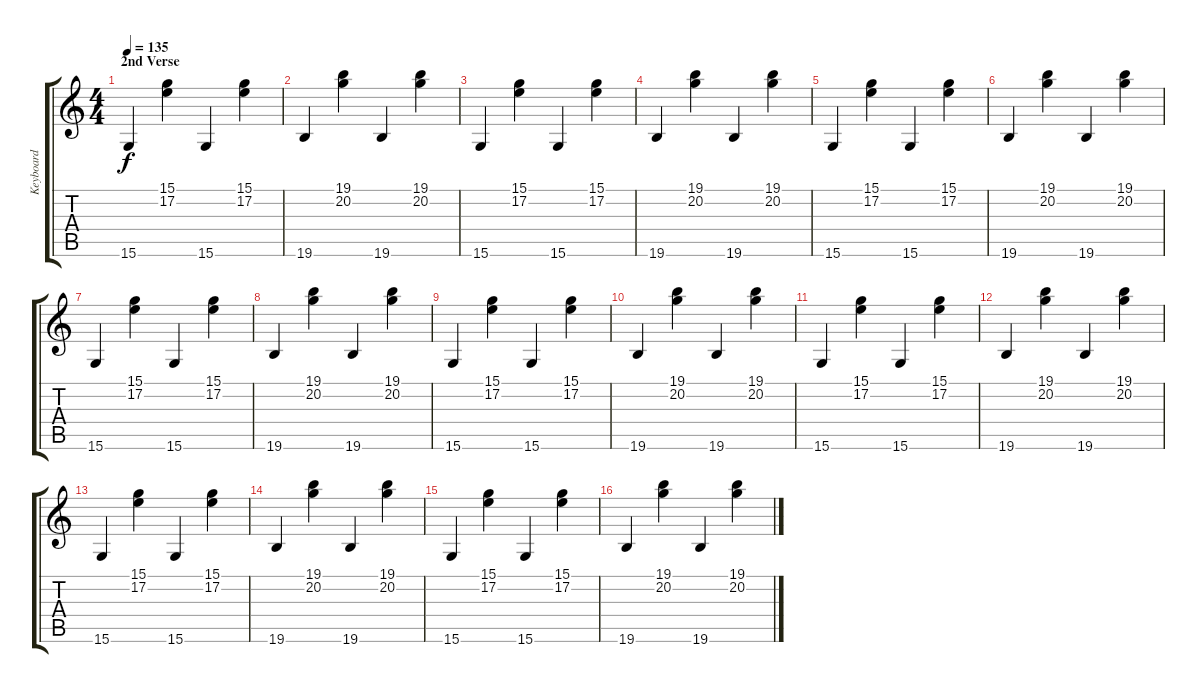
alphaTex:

\track ("Keyboard" "Keyboard") {instrument pad1newage}
\staff {score tabs}
\tuning (E4 B3 G3 D3 A2 E2) {hide}
\ts (4 4)
\section ("" "2nd Verse")
\tempo 135
\clef g2
\ks c
15.6.4{dy f volume 12} (15.1 17.2).4 15.6.4 (15.1 17.2).4 |
19.6.4 (19.1 20.2).4 19.6.4 (19.1 20.2).4 |
15.6.4 (15.1 17.2).4 15.6.4 (15.1 17.2).4 |
19.6.4 (19.1 20.2).4 19.6.4 (19.1 20.2).4 |
15.6.4 (15.1 17.2).4 15.6.4 (15.1 17.2).4 |
19.6.4 (19.1 20.2).4 19.6.4 (19.1 20.2).4 |
15.6.4 (15.1 17.2).4 15.6.4 (15.1 17.2).4 |
19.6.4 (19.1 20.2).4 19.6.4 (19.1 20.2).4 |
15.6.4{volume 12} (15.1 17.2).4 15.6.4 (15.1 17.2).4 |
19.6.4 (19.1 20.2).4 19.6.4 (19.1 20.2).4 |
15.6.4 (15.1 17.2).4 15.6.4 (15.1 17.2).4 |
19.6.4 (19.1 20.2).4 19.6.4 (19.1 20.2).4 |
15.6.4 (15.1 17.2).4 15.6.4 (15.1 17.2).4 |
19.6.4 (19.1 20.2).4 19.6.4 (19.1 20.2).4 |
15.6.4 (15.1 17.2).4 15.6.4 (15.1 17.2).4 |
19.6.4 (19.1 20.2).4 19.6.4 (19.1 20.2).4
